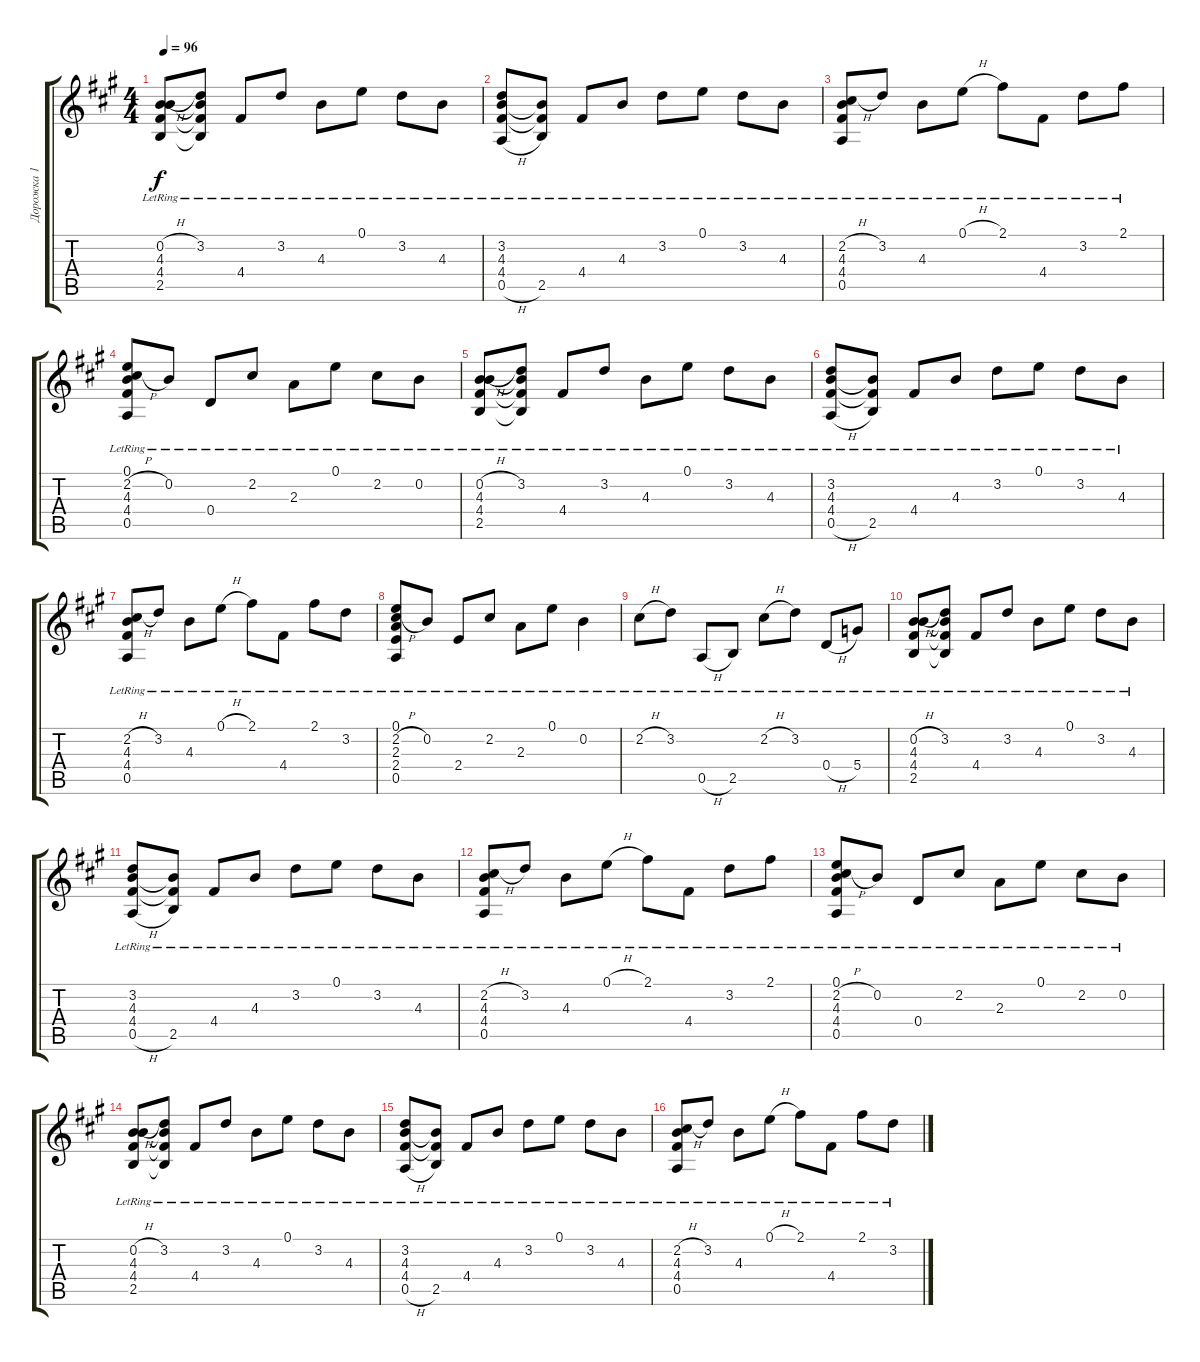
\track ("Дорожка 1" "Дорожка 1") {solo instrument acousticguitarsteel}
\staff {score tabs}
\tuning (E4 B3 G3 D3 A2 E2) {hide}
\ts (4 4)
\tempo 96
\clef g2
\ks f#minor
(0.2{h lr} 4.3{lr} 4.4{lr} 2.5{lr}).8{dy f} (3.2{lr} 4.3{t} 4.4{t} 2.5{t}).8 4.4{lr}.8 3.2{lr}.8 4.3{lr}.8 0.1{lr}.8 3.2{lr}.8 4.3{lr}.8 |
(3.2{lr} 4.3{lr} 4.4{lr} 0.5{h lr}).8 (4.3{t} 4.4{t} 2.5{lr}).8 4.4{lr}.8 4.3{lr}.8 3.2{lr}.8 0.1{lr}.8 3.2{lr}.8 4.3{lr}.8 |
(2.2{h lr} 4.3{lr} 4.4{lr} 0.5{lr}).8 3.2{lr}.8 4.3{lr}.8 0.1{h lr}.8 2.1{lr}.8 4.4{lr}.8 3.2{lr}.8 2.1{lr}.8 |
(0.1{lr} 2.2{h lr} 4.3{lr} 4.4{lr} 0.5{lr}).8 0.2{lr}.8 0.4{lr}.8 2.2{lr}.8 2.3{lr}.8 0.1{lr}.8 2.2{lr}.8 0.2{lr}.8 |
(0.2{h lr} 4.3{lr} 4.4{lr} 2.5{lr}).8 (3.2{lr} 4.3{t} 4.4{t} 2.5{t}).8 4.4{lr}.8 3.2{lr}.8 4.3{lr}.8 0.1{lr}.8 3.2{lr}.8 4.3{lr}.8 |
(3.2{lr} 4.3{lr} 4.4{lr} 0.5{h lr}).8 (4.3{t} 4.4{t} 2.5{lr}).8 4.4{lr}.8 4.3{lr}.8 3.2{lr}.8 0.1{lr}.8 3.2{lr}.8 4.3{lr}.8 |
(2.2{h lr} 4.3{lr} 4.4{lr} 0.5{lr}).8 3.2{lr}.8 4.3{lr}.8 0.1{h lr}.8 2.1{lr}.8 4.4{lr}.8 2.1{lr}.8 3.2{lr}.8 |
(0.1{lr} 2.2{h lr} 2.3{lr} 2.4{lr} 0.5{lr}).8 0.2{lr}.8 2.4{lr}.8 2.2{lr}.8 2.3{lr}.8 0.1{lr}.8 0.2{lr}.4 |
2.2{h lr}.8 3.2{lr}.8 0.5{h lr}.8 2.5{lr}.8 2.2{h lr}.8 3.2{lr}.8 0.4{h lr}.8 5.4{lr}.8 |
(0.2{h lr} 4.3{lr} 4.4{lr} 2.5{lr}).8 (3.2{lr} 4.3{t} 4.4{t} 2.5{t}).8 4.4{lr}.8 3.2{lr}.8 4.3{lr}.8 0.1{lr}.8 3.2{lr}.8 4.3{lr}.8 |
(3.2{lr} 4.3{lr} 4.4{lr} 0.5{h lr}).8 (4.3{t} 4.4{t} 2.5{lr}).8 4.4{lr}.8 4.3{lr}.8 3.2{lr}.8 0.1{lr}.8 3.2{lr}.8 4.3{lr}.8 |
(2.2{h lr} 4.3{lr} 4.4{lr} 0.5{lr}).8 3.2{lr}.8 4.3{lr}.8 0.1{h lr}.8 2.1{lr}.8 4.4{lr}.8 3.2{lr}.8 2.1{lr}.8 |
(0.1{lr} 2.2{h lr} 4.3{lr} 4.4{lr} 0.5{lr}).8 0.2{lr}.8 0.4{lr}.8 2.2{lr}.8 2.3{lr}.8 0.1{lr}.8 2.2{lr}.8 0.2{lr}.8 |
(0.2{h lr} 4.3{lr} 4.4{lr} 2.5{lr}).8 (3.2{lr} 4.3{t} 4.4{t} 2.5{t}).8 4.4{lr}.8 3.2{lr}.8 4.3{lr}.8 0.1{lr}.8 3.2{lr}.8 4.3{lr}.8 |
(3.2{lr} 4.3{lr} 4.4{lr} 0.5{h lr}).8 (4.3{t} 4.4{t} 2.5{lr}).8 4.4{lr}.8 4.3{lr}.8 3.2{lr}.8 0.1{lr}.8 3.2{lr}.8 4.3{lr}.8 |
(2.2{h lr} 4.3{lr} 4.4{lr} 0.5{lr}).8 3.2{lr}.8 4.3{lr}.8 0.1{h lr}.8 2.1{lr}.8 4.4{lr}.8 2.1{lr}.8 3.2{lr}.8
